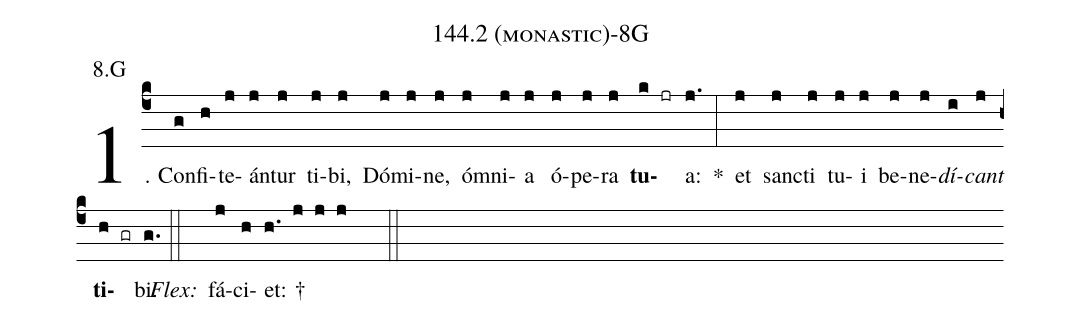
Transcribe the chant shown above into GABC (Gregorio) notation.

name: 144.2 (monastic)-8G;
annotation: 8.G;
%%
(c4)1. Con(g)fi(h)te(j)án(j)tur(j) ti(j)bi,(j) Dó(j)mi(j)ne,(j) óm(j)ni(j)a(j) ó(j)pe(j)ra(j) <b>tu</b>(k jr)a:(j.) *(:) et(j) sanc(j)ti(j) tu(j)i(j) be(j)ne(j)<i>dí</i>(i)<i>cant</i>(j) <b>ti</b>(h gr)bi.(g.) (::)
<i>Flex:</i>()  fá(j)ci(h)et: †(h. j j j  ::)
